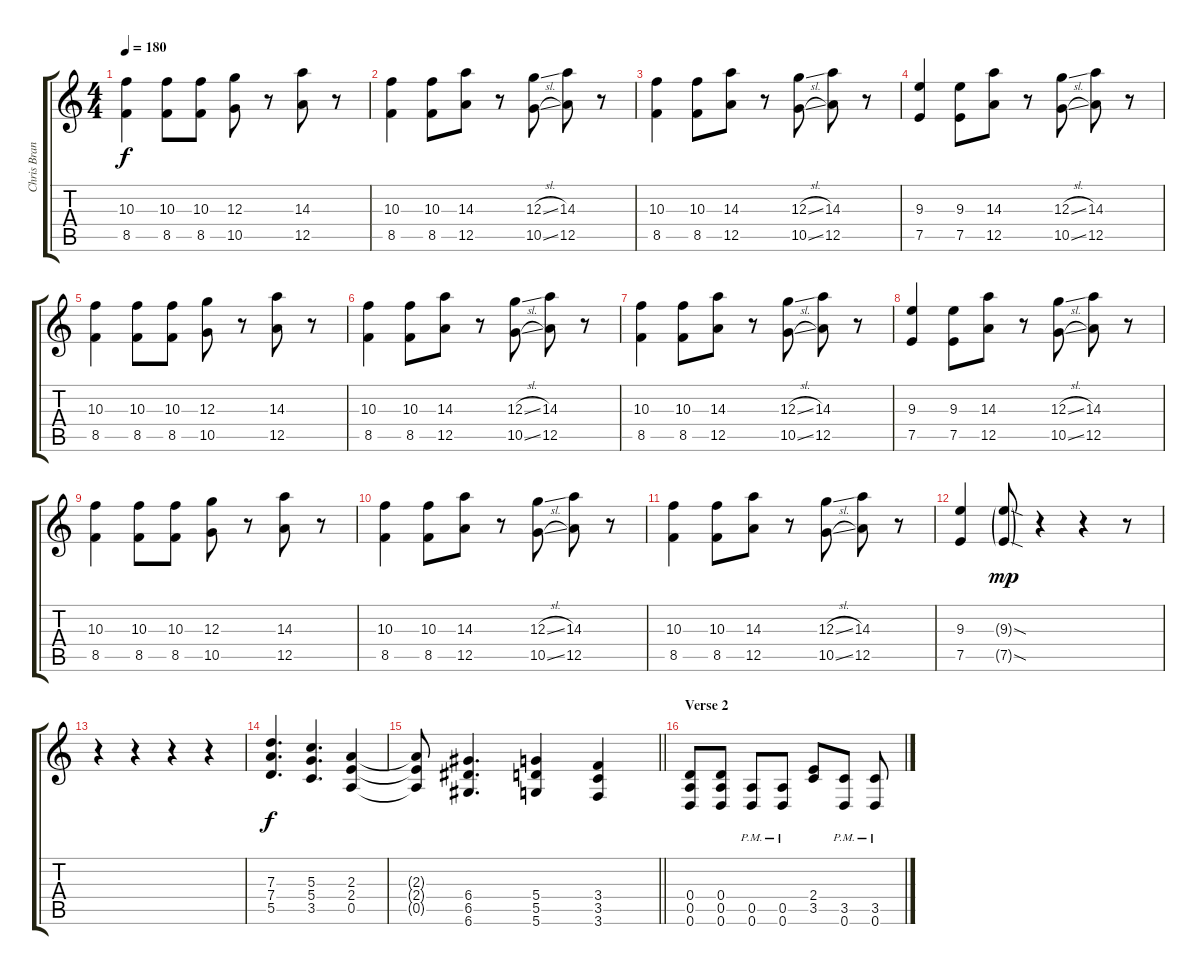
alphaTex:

\track ("Chris Brandt" "Chris Bran") {instrument distortionguitar}
\staff {score tabs}
\tuning (E4 B3 G3 D3 A2 D2) {hide}
\ts (4 4)
\tempo 180
\clef g2
\ks c
(10.3 8.5).4{dy f} (10.3 8.5).8 (10.3 8.5).8 (12.3 10.5).8 r.8 (14.3 12.5).8 r.8 |
(10.3 8.5).4 (10.3 8.5).8 (14.3 12.5).8 r.8 (12.3{sl} 10.5{sl}).8 (14.3 12.5).8 r.8 |
(10.3 8.5).4 (10.3 8.5).8 (14.3 12.5).8 r.8 (12.3{sl} 10.5{sl}).8 (14.3 12.5).8 r.8 |
(9.3 7.5).4 (9.3 7.5).8 (14.3 12.5).8 r.8 (12.3{sl} 10.5{sl}).8 (14.3 12.5).8 r.8 |
(10.3 8.5).4 (10.3 8.5).8 (10.3 8.5).8 (12.3 10.5).8 r.8 (14.3 12.5).8 r.8 |
(10.3 8.5).4 (10.3 8.5).8 (14.3 12.5).8 r.8 (12.3{sl} 10.5{sl}).8 (14.3 12.5).8 r.8 |
(10.3 8.5).4 (10.3 8.5).8 (14.3 12.5).8 r.8 (12.3{sl} 10.5{sl}).8 (14.3 12.5).8 r.8 |
(9.3 7.5).4 (9.3 7.5).8 (14.3 12.5).8 r.8 (12.3{sl} 10.5{sl}).8 (14.3 12.5).8 r.8 |
(10.3 8.5).4 (10.3 8.5).8 (10.3 8.5).8 (12.3 10.5).8 r.8 (14.3 12.5).8 r.8 |
(10.3 8.5).4 (10.3 8.5).8 (14.3 12.5).8 r.8 (12.3{sl} 10.5{sl}).8 (14.3 12.5).8 r.8 |
(10.3 8.5).4 (10.3 8.5).8 (14.3 12.5).8 r.8 (12.3{sl} 10.5{sl}).8 (14.3 12.5).8 r.8 |
(9.3 7.5).4 (9.3{sod g} 7.5{sod g}).8{dy mp} r.4 r.4 r.8 |
r.4 r.4 r.4 r.4 |
(7.3 7.4 5.5).4{d dy f} (5.3 5.4 3.5).4{d} (2.3 2.4 0.5).4 |
\barLineRight lightlight
(2.3{t} 2.4{t} 0.5{t}).8 (6.4 6.5 6.6).4{d} (5.4 5.5 5.6).4 (3.4 3.5 3.6).4 |
\section ("" "Verse 2")
(0.4 0.5 0.6).8 (0.4 0.5 0.6).8 (0.5{pm} 0.6{pm}).8 (0.5{pm} 0.6{pm}).8 (2.4 3.5).8 (3.5{pm} 0.6{pm}).8 (3.5{pm} 0.6{pm}).8
